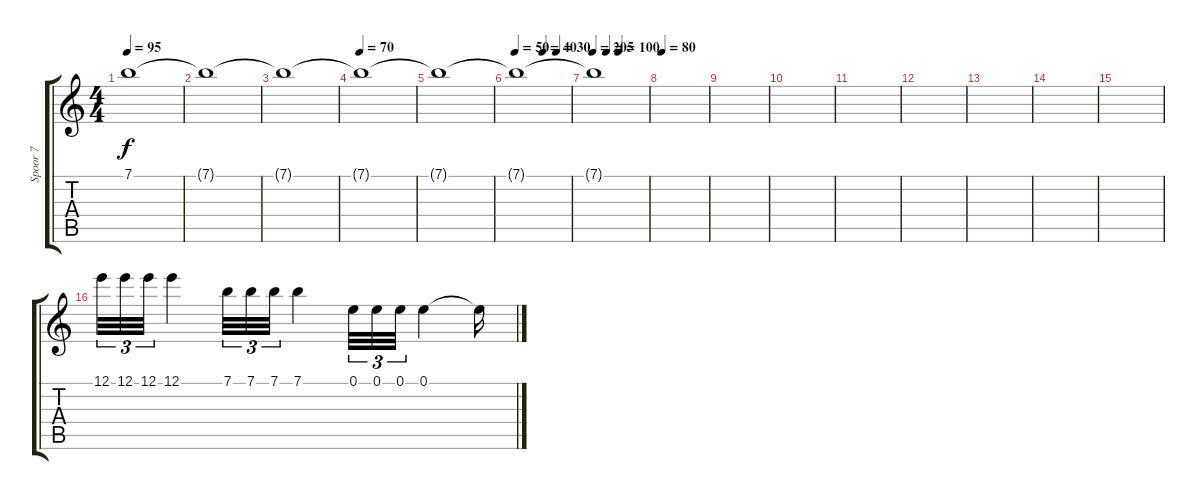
\track ("Spoor 7" "Spoor 7") {instrument overdrivenguitar}
\staff {score tabs}
\tuning (E4 B3 G3 D3 A2 E2) {hide}
\ts (4 4)
\tempo 95
\clef g2
\ks c
7.1{t}.1{dy f} |
7.1{t}.1 |
7.1{t}.1 |
\tempo 70
7.1{t}.1{volume 9} |
7.1{t}.1 |
\tempo 50
\tempo (40 0.5)
\tempo (30 0.75)
7.1{t}.1 |
\tempo 20
\tempo (5 0.25)
\tempo (100 0.46875)
7.1{t}.1 |
\tempo 80
|
|
|
|
|
|
|
|
12.1.32{tu (3 2)} 12.1.32{tu (3 2)} 12.1.32{tu (3 2)} 12.1.4 7.1.32{tu (3 2)} 7.1.32{tu (3 2)} 7.1.32{tu (3 2)} 7.1.4 0.1.32{tu (3 2)} 0.1.32{tu (3 2)} 0.1.32{tu (3 2)} 0.1.4 0.1{t}.16
